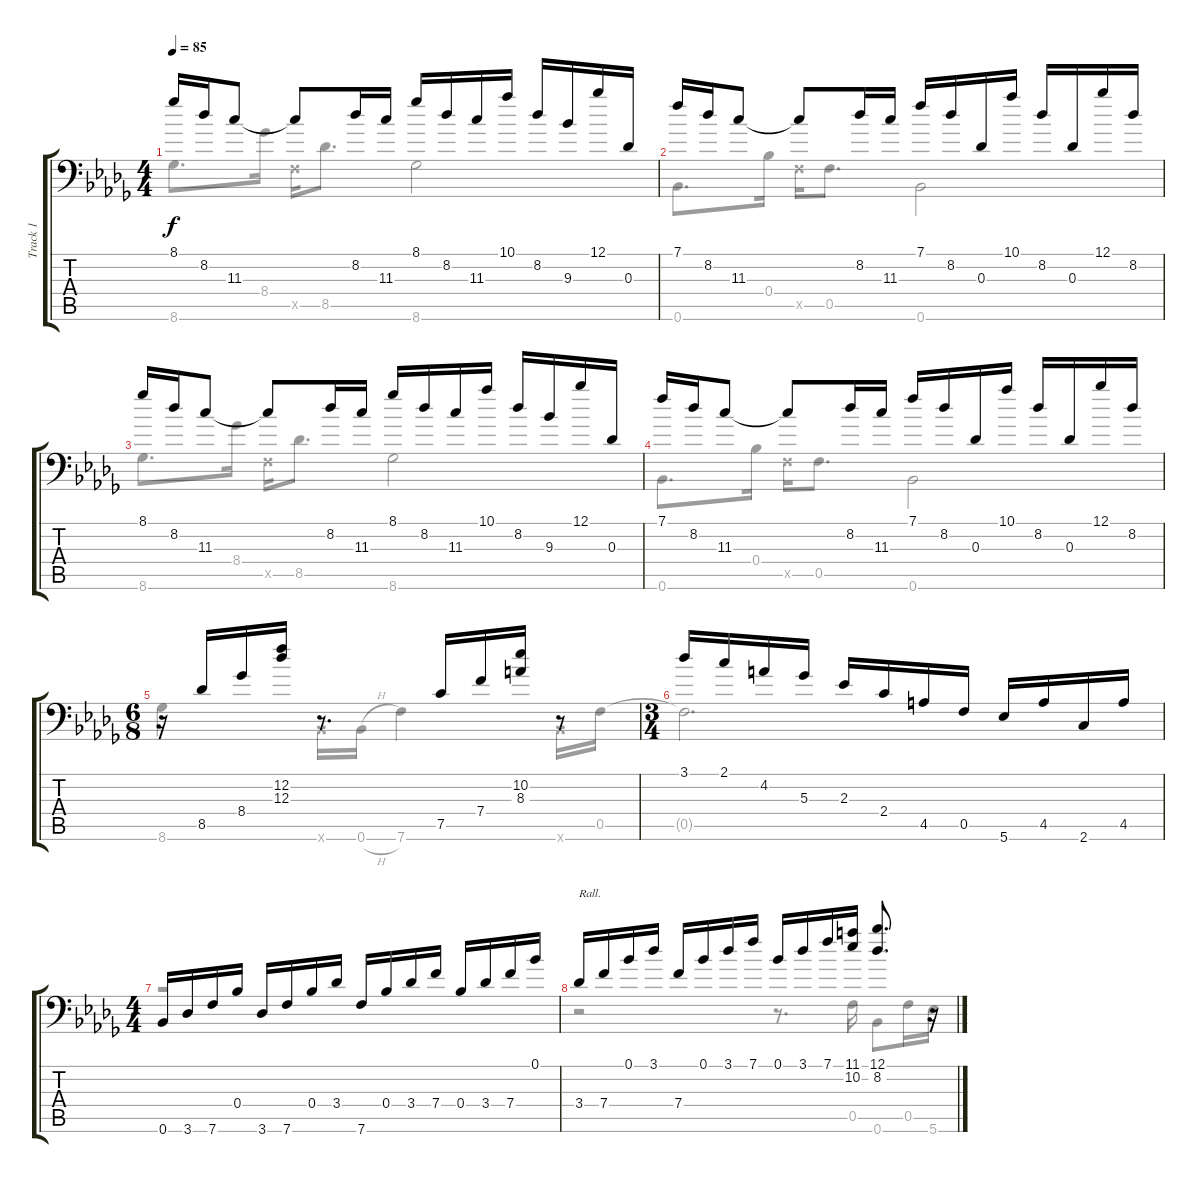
\track ("Track 1" "Track 1") {instrument acousticguitarsteel}
\staff {score tabs}
\tuning (Bb3 F3 Db3 Bb2 F2 Bb1) {hide}
\voice
\ts (4 4)
\tempo 85
\clef f4
\ks bbminor
8.1.16{dy f} 8.2.16 11.3.8 11.3{t}.8 8.2.16 11.3.16 8.1.16 8.2.16 11.3.16 10.1.16 8.2.16 9.3.16 12.1.16 0.3.16 |
7.1.16 8.2.16 11.3.8 11.3{t}.8 8.2.16 11.3.16 7.1.16 8.2.16 0.3.16 10.1.16 8.2.16 0.3.16 12.1.16 8.2.16 |
8.1.16 8.2.16 11.3.8 11.3{t}.8 8.2.16 11.3.16 8.1.16 8.2.16 11.3.16 10.1.16 8.2.16 9.3.16 12.1.16 0.3.16 |
7.1.16 8.2.16 11.3.8 11.3{t}.8 8.2.16 11.3.16 7.1.16 8.2.16 0.3.16 10.1.16 8.2.16 0.3.16 12.1.16 8.2.16 |
\ts (6 8)
r.16 8.5.16 8.4.16 (12.2 12.3).16 r.8{d} 7.5.16 7.4.16 (10.2 8.3).16 r.8 |
\ts (3 4)
3.1.16 2.1.16 4.2.16 5.3.16 2.3.16 2.4.16 4.5.16 0.5.16 5.6.16 4.5.16 2.6.16 4.5.16 |
\ts (4 4)
0.6.16 3.6.16 7.6.16 0.4.16 3.6.16 7.6.16 0.4.16 3.4.16 7.6.16 0.4.16 3.4.16 7.4.16 0.4.16 3.4.16 7.4.16 0.1.16 |
3.4.16{txt "Rall."} 7.4.16 0.1.16 3.1.16 7.4.16 0.1.16 3.1.16 7.1.16 0.1.16 3.1.16 7.1.16 (11.1 10.2).16 (12.1 8.2).8{d} r.16
\voice
\clef f4
\ottava regular
\simile none
\ks bbminor
8.6.8{d dy f} 8.4.16 0.5{x}.16 8.5.8{d} 8.6.2 |
0.6.8{d} 0.4.16 0.5{x}.16 0.5.8{d} 0.6.2 |
8.6.8{d} 8.4.16 0.5{x}.16 8.5.8{d} 8.6.2 |
0.6.8{d} 0.4.16 0.5{x}.16 0.5.8{d} 0.6.2 |
8.6.4 0.6{x}.16 0.6{h}.16 7.6.4 0.6{x}.16 0.5.16 |
0.5{t}.2{d} |
r.1 |
r.2 r.8{d} 0.5.16 0.6.8 0.5.16 5.6.16
